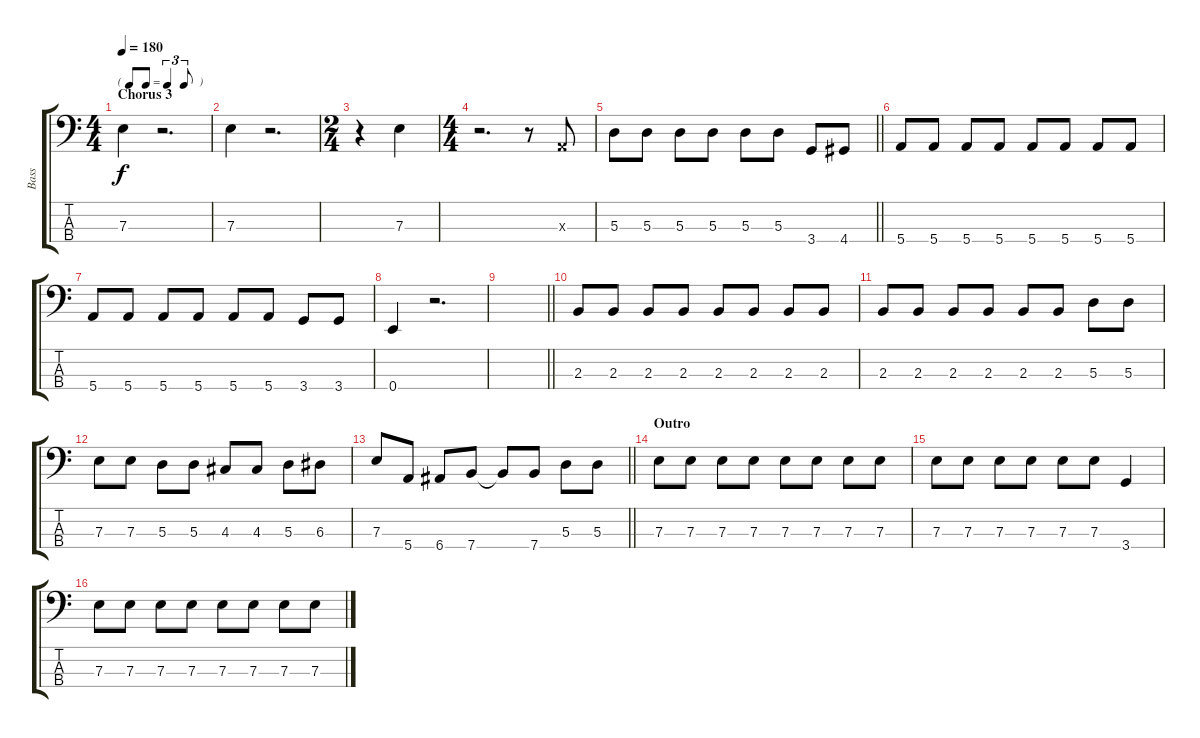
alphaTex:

\track ("Bass" "Bass") {instrument electricbassfinger}
\staff {score tabs}
\tuning (G2 D2 A1 E1) {hide}
\ts (4 4)
\tf triplet8th
\section ("" "Chorus 3")
\tempo 180
\clef f4
\ks c
7.3.4{dy f} r.2{d} |
7.3.4 r.2{d} |
\ts (2 4)
r.4 7.3.4 |
\ts (4 4)
r.2{d} r.8 0.3{x}.8 |
\barLineRight lightlight
5.3.8 5.3.8 5.3.8 5.3.8 5.3.8 5.3.8 3.4.8 4.4.8 |
5.4.8 5.4.8 5.4.8 5.4.8 5.4.8 5.4.8 5.4.8 5.4.8 |
5.4.8 5.4.8 5.4.8 5.4.8 5.4.8 5.4.8 3.4.8 3.4.8 |
0.4.4 r.2{d} |
\barLineRight lightlight
|
2.3.8 2.3.8 2.3.8 2.3.8 2.3.8 2.3.8 2.3.8 2.3.8 |
2.3.8 2.3.8 2.3.8 2.3.8 2.3.8 2.3.8 5.3.8 5.3.8 |
7.3.8 7.3.8 5.3.8 5.3.8 4.3.8 4.3.8 5.3.8 6.3.8 |
\barLineRight lightlight
7.3.8 5.4.8 6.4.8 7.4.8 7.4{t}.8 7.4.8 5.3.8 5.3.8 |
\section ("" "Outro")
7.3.8 7.3.8 7.3.8 7.3.8 7.3.8 7.3.8 7.3.8 7.3.8 |
7.3.8 7.3.8 7.3.8 7.3.8 7.3.8 7.3.8 3.4.4 |
7.3.8 7.3.8 7.3.8 7.3.8 7.3.8 7.3.8 7.3.8 7.3.8
